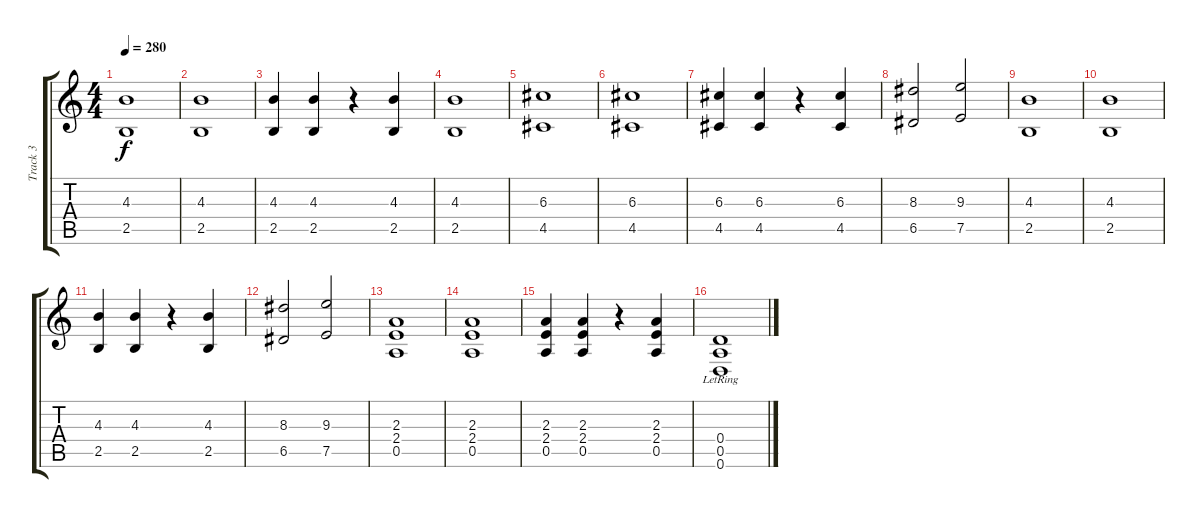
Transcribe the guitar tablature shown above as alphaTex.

\track ("Track 3" "Track 3") {instrument distortionguitar}
\staff {score tabs}
\tuning (E4 B3 G3 D3 A2 D2) {hide}
\ts (4 4)
\tempo 280
\clef g2
\ks c
(4.3 2.5).1{dy f} |
(4.3 2.5).1 |
(4.3 2.5).4 (4.3 2.5).4 r.4 (4.3 2.5).4 |
(4.3 2.5).1 |
(6.3 4.5).1 |
(6.3 4.5).1 |
(6.3 4.5).4 (6.3 4.5).4 r.4 (6.3 4.5).4 |
(8.3 6.5).2 (9.3 7.5).2 |
(4.3 2.5).1 |
(4.3 2.5).1 |
(4.3 2.5).4 (4.3 2.5).4 r.4 (4.3 2.5).4 |
(8.3 6.5).2 (9.3 7.5).2 |
(2.3 2.4 0.5).1 |
(2.3 2.4 0.5).1 |
(2.3 2.4 0.5).4 (2.3 2.4 0.5).4 r.4 (2.3 2.4 0.5).4 |
(0.4{lr} 0.5{lr} 0.6{lr}).1
